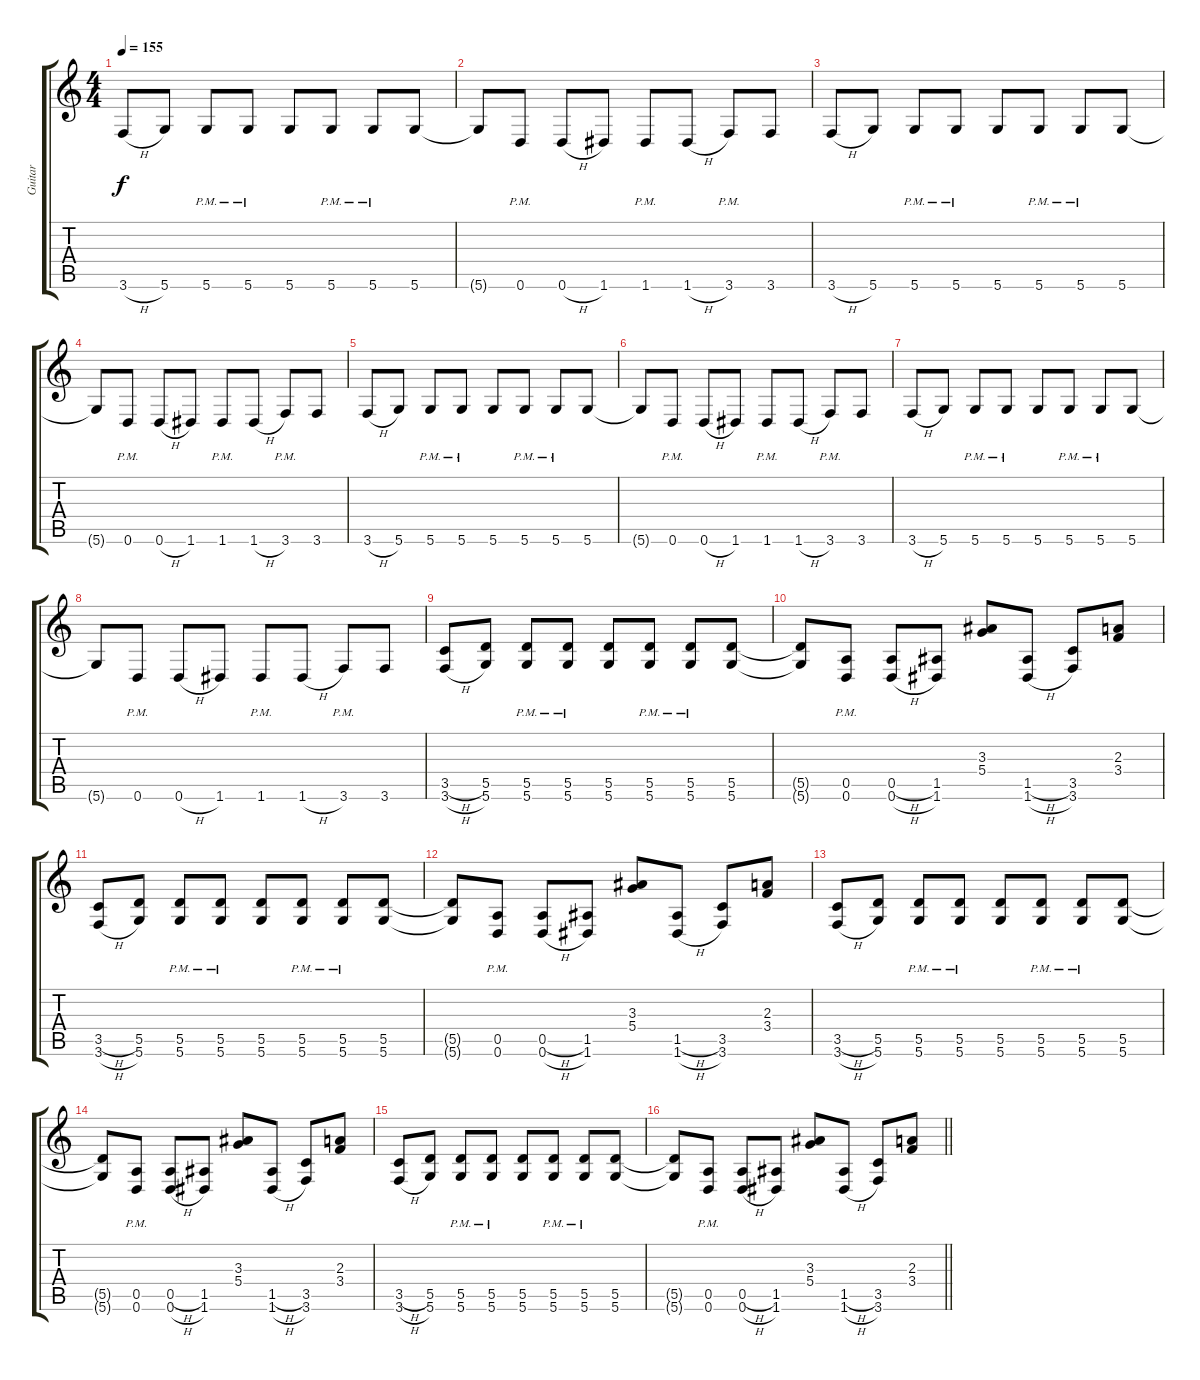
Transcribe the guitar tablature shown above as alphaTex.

\track ("Guitar" "Guitar") {instrument distortionguitar}
\staff {score tabs}
\tuning (E4 B3 G3 D3 A2 D2) {hide}
\ts (4 4)
\tempo 155
\clef g2
\ks c
3.6{h}.8{dy f} 5.6.8 5.6{pm}.8 5.6{pm}.8 5.6.8 5.6{pm}.8 5.6{pm}.8 5.6.8 |
5.6{t}.8 0.6{pm}.8 0.6{h}.8 1.6.8 1.6{pm}.8 1.6{h}.8 3.6{pm}.8 3.6.8 |
3.6{h}.8 5.6.8 5.6{pm}.8 5.6{pm}.8 5.6.8 5.6{pm}.8 5.6{pm}.8 5.6.8 |
5.6{t}.8 0.6{pm}.8 0.6{h}.8 1.6.8 1.6{pm}.8 1.6{h}.8 3.6{pm}.8 3.6.8 |
3.6{h}.8 5.6.8 5.6{pm}.8 5.6{pm}.8 5.6.8 5.6{pm}.8 5.6{pm}.8 5.6.8 |
5.6{t}.8 0.6{pm}.8 0.6{h}.8 1.6.8 1.6{pm}.8 1.6{h}.8 3.6{pm}.8 3.6.8 |
3.6{h}.8 5.6.8 5.6{pm}.8 5.6{pm}.8 5.6.8 5.6{pm}.8 5.6{pm}.8 5.6.8 |
5.6{t}.8 0.6{pm}.8 0.6{h}.8 1.6.8 1.6{pm}.8 1.6{h}.8 3.6{pm}.8 3.6.8 |
(3.5{h} 3.6{h}).8 (5.5 5.6).8 (5.5{pm} 5.6{pm}).8 (5.5{pm} 5.6{pm}).8 (5.5 5.6).8 (5.5{pm} 5.6{pm}).8 (5.5{pm} 5.6{pm}).8 (5.5 5.6).8 |
(5.5{t} 5.6{t}).8 (0.5{pm} 0.6{pm}).8 (0.5{h} 0.6{h}).8 (1.5 1.6).8 (3.3 5.4).8 (1.5{h} 1.6{h}).8 (3.5 3.6).8 (2.3 3.4).8 |
(3.5{h} 3.6{h}).8 (5.5 5.6).8 (5.5{pm} 5.6{pm}).8 (5.5{pm} 5.6{pm}).8 (5.5 5.6).8 (5.5{pm} 5.6{pm}).8 (5.5{pm} 5.6{pm}).8 (5.5 5.6).8 |
(5.5{t} 5.6{t}).8 (0.5{pm} 0.6{pm}).8 (0.5{h} 0.6{h}).8 (1.5 1.6).8 (3.3 5.4).8 (1.5{h} 1.6{h}).8 (3.5 3.6).8 (2.3 3.4).8 |
(3.5{h} 3.6{h}).8 (5.5 5.6).8 (5.5{pm} 5.6{pm}).8 (5.5{pm} 5.6{pm}).8 (5.5 5.6).8 (5.5{pm} 5.6{pm}).8 (5.5{pm} 5.6{pm}).8 (5.5 5.6).8 |
(5.5{t} 5.6{t}).8 (0.5{pm} 0.6{pm}).8 (0.5{h} 0.6{h}).8 (1.5 1.6).8 (3.3 5.4).8 (1.5{h} 1.6{h}).8 (3.5 3.6).8 (2.3 3.4).8 |
(3.5{h} 3.6{h}).8 (5.5 5.6).8 (5.5{pm} 5.6{pm}).8 (5.5{pm} 5.6{pm}).8 (5.5 5.6).8 (5.5{pm} 5.6{pm}).8 (5.5{pm} 5.6{pm}).8 (5.5 5.6).8 |
\barLineRight lightlight
(5.5{t} 5.6{t}).8 (0.5{pm} 0.6{pm}).8 (0.5{h} 0.6{h}).8 (1.5 1.6).8 (3.3 5.4).8 (1.5{h} 1.6{h}).8 (3.5 3.6).8 (2.3 3.4).8
